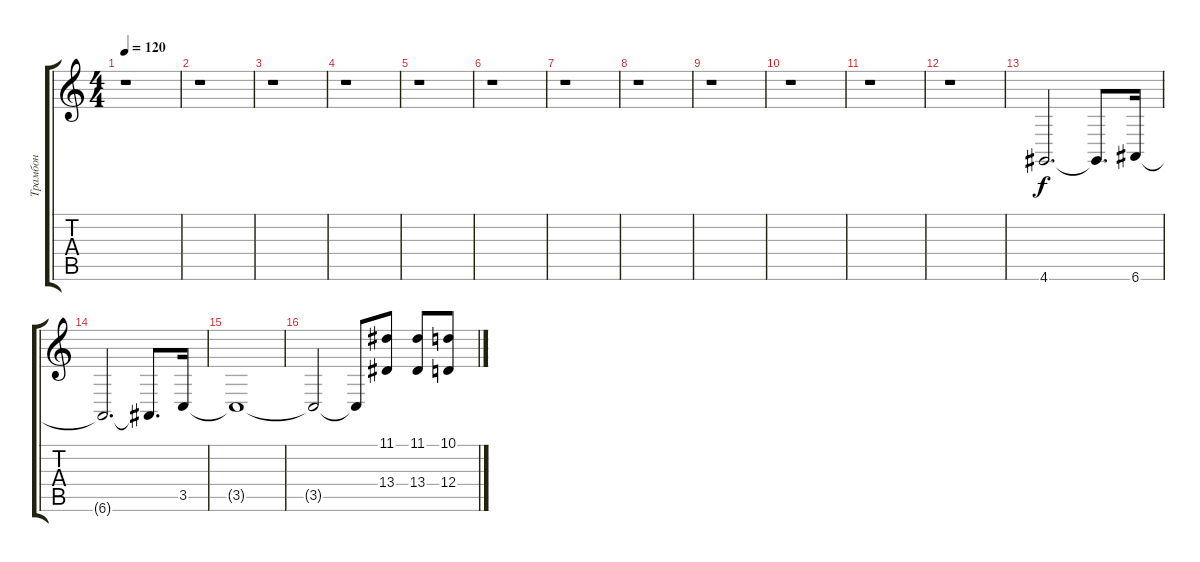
\track ("Трамбон" "Трамбон") {instrument trombone}
\staff {score tabs}
\tuning (E4 B3 G3 D3 A2 E2) {hide}
\ts (4 4)
\tempo 120
\clef g2
\ks c
r.1{dy ppp} |
r.1 |
r.1 |
r.1 |
r.1 |
r.1 |
r.1 |
r.1 |
r.1 |
r.1 |
r.1 |
r.1 |
4.6.2{d dy f volume 9} 4.6{t}.8{d} 6.6.16 |
6.6{t}.2{d} 6.6{t}.8{d} 3.5.16 |
3.5{t}.1 |
3.5{t}.2 3.5{t}.8 (11.1 13.4).8 (11.1 13.4).8 (10.1 12.4).8
